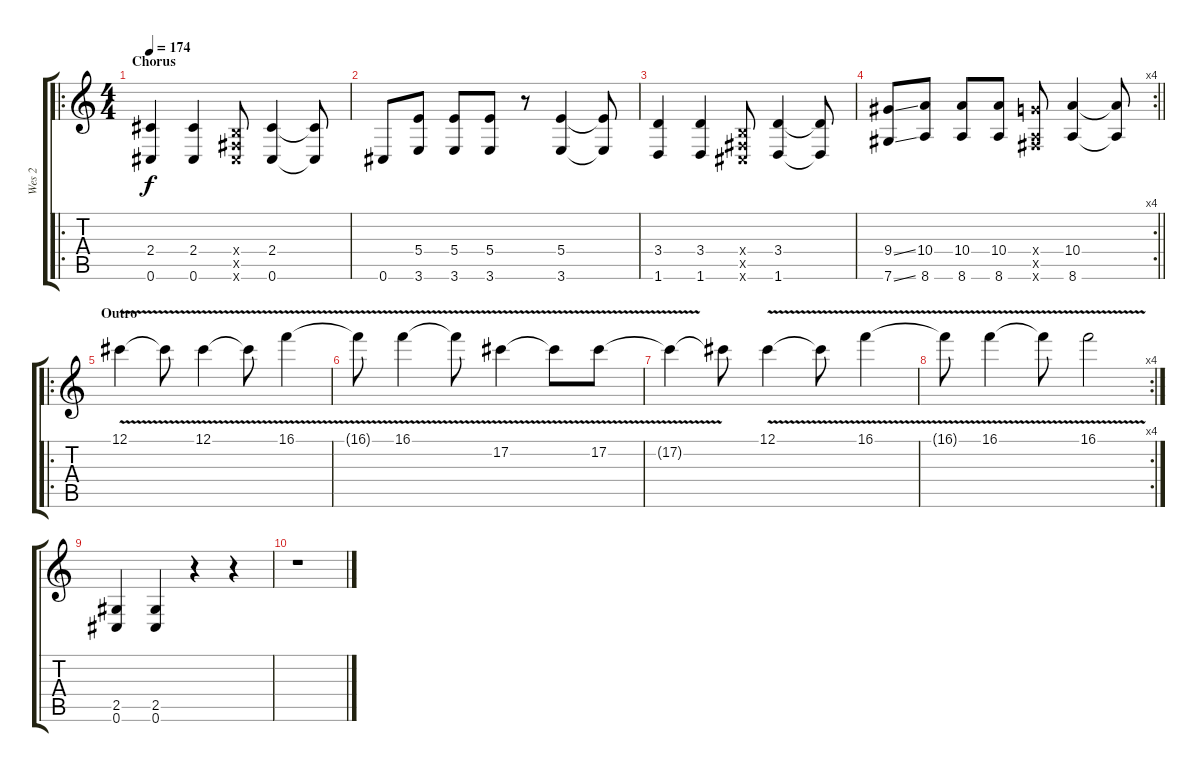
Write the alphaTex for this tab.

\track ("Wes 2" "Wes 2") {instrument distortionguitar}
\staff {score tabs}
\tuning (Db4 Ab3 E3 B2 Gb2 Db2) {hide}
\ro
\ts (4 4)
\section ("" "Chorus")
\tempo 174
\clef g2
\ks c
(2.4 0.6).4{dy f} (2.4 0.6).4 (0.4{x} 0.5{x} 0.6{x}).8 (2.4 0.6).4 (2.4{t} 0.6{t}).8 |
0.6.8 (5.4 3.6).8 (5.4 3.6).8 (5.4 3.6).8 r.8 (5.4 3.6).4 (5.4{t} 3.6{t}).8 |
(3.4 1.6).4 (3.4 1.6).4 (0.4{x} 0.5{x} 0.6{x}).8 (3.4 1.6).4 (3.4{t} 1.6{t}).8 |
\rc 4
\barLineRight lightlight
(9.4{ss} 7.6{ss}).8 (10.4 8.6).8 (10.4 8.6).8 (10.4 8.6).8 (8.4{x} 0.5{x} 8.6{x}).8 (10.4 8.6).4 (10.4{t} 8.6{t}).8 |
\ro
\section ("" "Outro")
12.1{v}.4 12.1{t}.8 12.1{v}.4 12.1{t}.8 16.1{v}.4 |
16.1{t}.8 16.1{v}.4 16.1{t}.8 17.2{v}.4 17.2{t}.8 17.2{v}.8 |
17.2{t}.4 17.2{t}.8 12.1{v}.4 12.1{t}.8 16.1{v}.4 |
\rc 4
16.1{t}.8 16.1{v}.4 16.1{t}.8 16.1{v}.2 |
(2.5 0.6).4 (2.5 0.6).4 r.4 r.4 |
r.1
